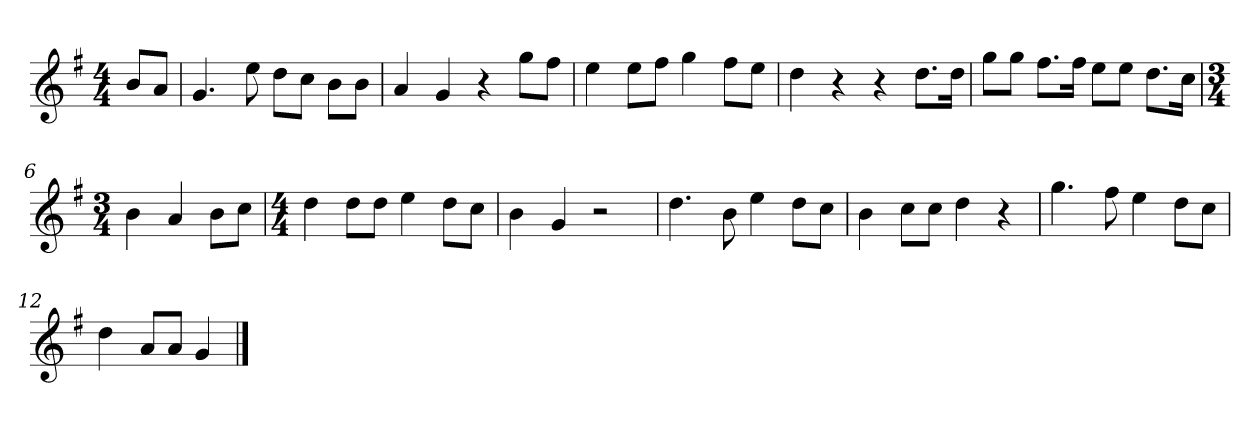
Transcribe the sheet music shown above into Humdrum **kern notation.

**kern
*part1
*staff1
*k[f#]
*M4/4
*MM120
=
8bL
8aJ
=1
4.g
8ee
8ddL
8ccJ
8bL
8bJ
=2
4a
4g
4r
8ggL
8ff#J
=3
4ee
8eeL
8ff#J
4gg
8ff#L
8eeJ
=4
4dd
4r
4r
8.ddL
16ddJk
=5
8ggL
8ggJ
8.ff#L
16ff#Jk
8eeL
8eeJ
8.ddL
16ccJk
=6
*M3/4
4b
4a
8bL
8ccJ
=7
*M4/4
4dd
8ddL
8ddJ
4ee
8ddL
8ccJ
=8
4b
4g
2r
=9
4.dd
8b
4ee
8ddL
8ccJ
=10
4b
8ccL
8ccJ
4dd
4r
=11
4.gg
8ff#
4ee
8ddL
8ccJ
=12
4dd
8aL
8aJ
4g
==
*-
